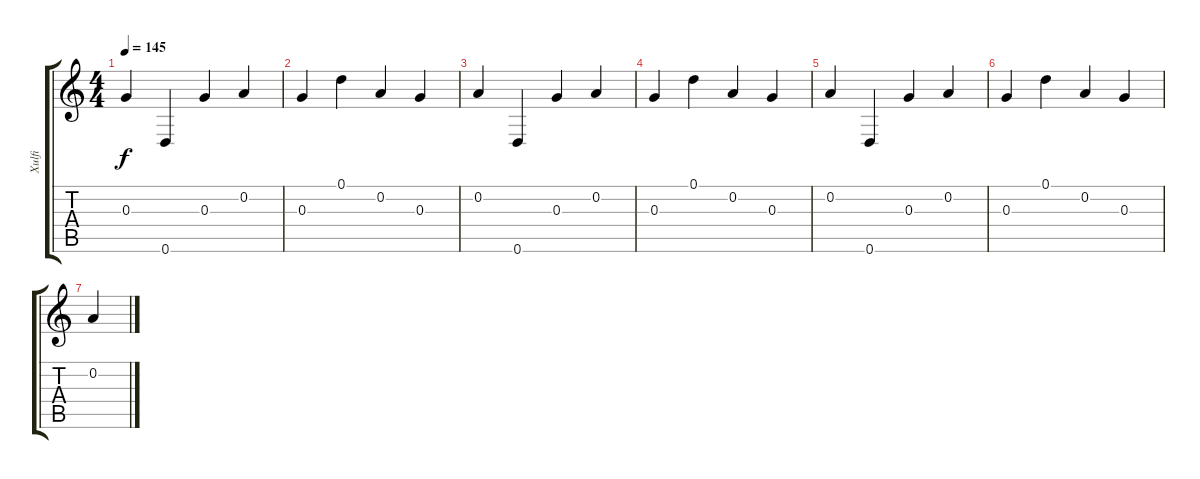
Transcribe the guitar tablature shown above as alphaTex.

\track ("Xulfi" "Xulfi") {instrument acousticguitarnylon}
\staff {score tabs}
\tuning (D4 A3 G3 D3 A2 D2) {hide}
\ts (4 4)
\tempo 145
\clef g2
\ks c
0.3.4{dy f} 0.6.4 0.3.4 0.2.4 |
0.3.4 0.1.4 0.2.4 0.3.4 |
0.2.4 0.6.4 0.3.4 0.2.4 |
0.3.4 0.1.4 0.2.4 0.3.4 |
0.2.4 0.6.4 0.3.4 0.2.4 |
0.3.4 0.1.4 0.2.4 0.3.4 |
0.2.4
